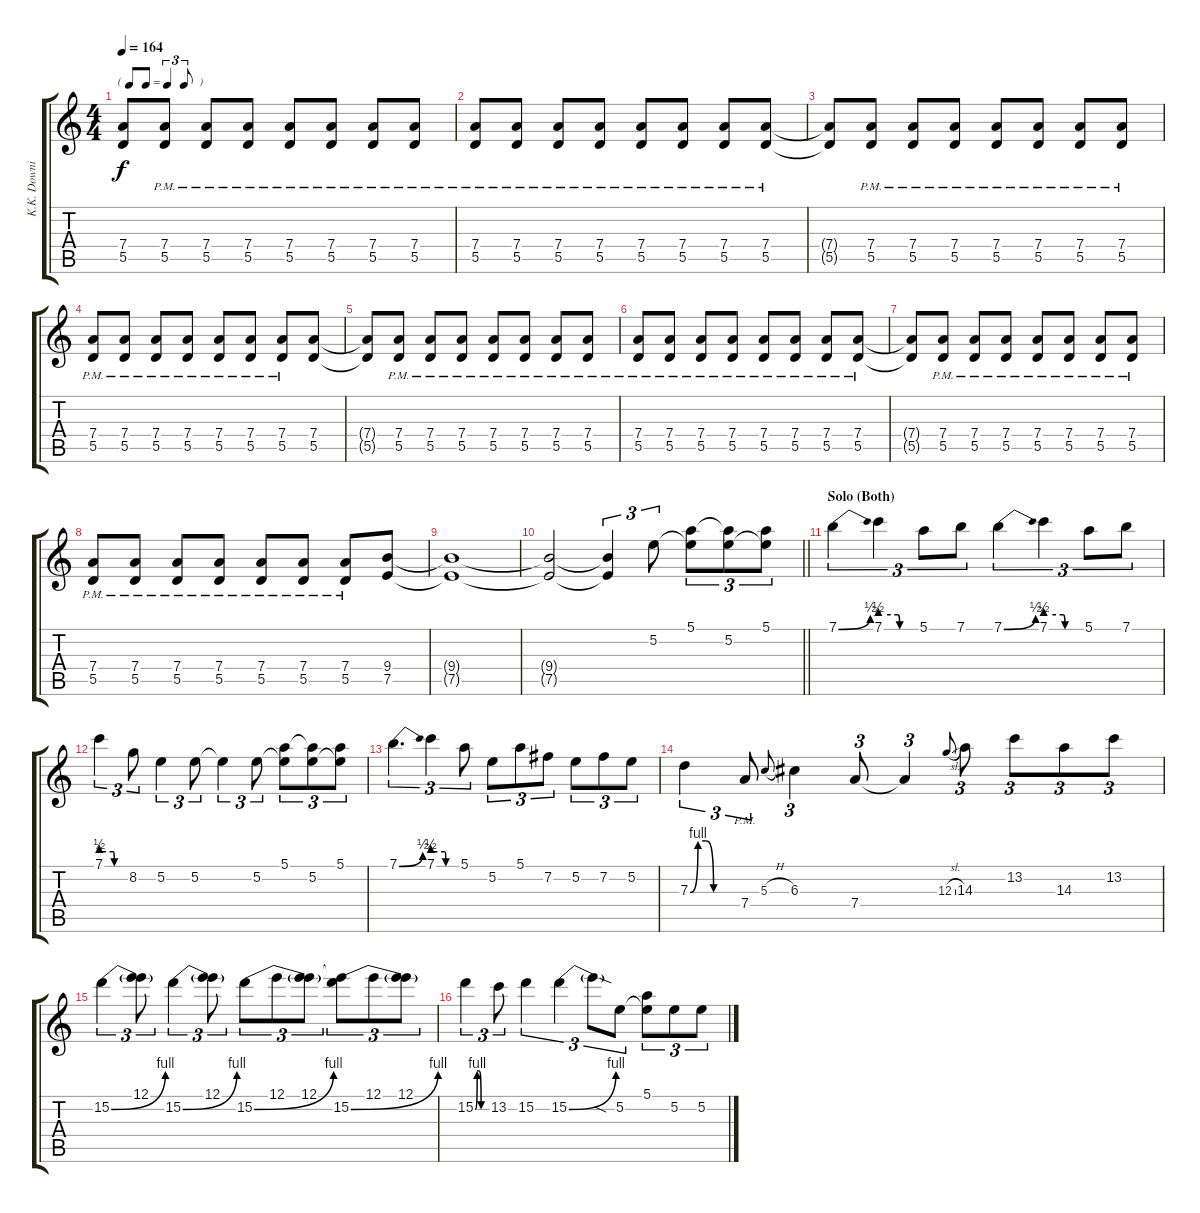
\track ("K.K. Downing" "K.K. Downi") {instrument distortionguitar}
\staff {score tabs}
\tuning (E4 B3 G3 D3 A2 E2) {hide}
\ts (4 4)
\tf triplet8th
\tempo 164
\clef g2
\ks c
(7.4{t} 5.5{t}).8{dy f} (7.4{pm} 5.5{pm}).8 (7.4{pm} 5.5{pm}).8 (7.4{pm} 5.5{pm}).8 (7.4{pm} 5.5{pm}).8 (7.4{pm} 5.5{pm}).8 (7.4{pm} 5.5{pm}).8 (7.4{pm} 5.5{pm}).8 |
(7.4{pm} 5.5{pm}).8 (7.4{pm} 5.5{pm}).8 (7.4{pm} 5.5{pm}).8 (7.4{pm} 5.5{pm}).8 (7.4{pm} 5.5{pm}).8 (7.4{pm} 5.5{pm}).8 (7.4{pm} 5.5{pm}).8 (7.4{pm} 5.5{pm}).8 |
(7.4{t} 5.5{t}).8 (7.4{pm} 5.5{pm}).8 (7.4{pm} 5.5{pm}).8 (7.4{pm} 5.5{pm}).8 (7.4{pm} 5.5{pm}).8 (7.4{pm} 5.5{pm}).8 (7.4{pm} 5.5{pm}).8 (7.4{pm} 5.5{pm}).8 |
(7.4{pm} 5.5{pm}).8 (7.4{pm} 5.5{pm}).8 (7.4{pm} 5.5{pm}).8 (7.4{pm} 5.5{pm}).8 (7.4{pm} 5.5{pm}).8 (7.4{pm} 5.5{pm}).8 (7.4{pm} 5.5{pm}).8 (7.4 5.5).8 |
(7.4{t} 5.5{t}).8 (7.4{pm} 5.5{pm}).8 (7.4{pm} 5.5{pm}).8 (7.4{pm} 5.5{pm}).8 (7.4{pm} 5.5{pm}).8 (7.4{pm} 5.5{pm}).8 (7.4{pm} 5.5{pm}).8 (7.4{pm} 5.5{pm}).8 |
(7.4{pm} 5.5{pm}).8 (7.4{pm} 5.5{pm}).8 (7.4{pm} 5.5{pm}).8 (7.4{pm} 5.5{pm}).8 (7.4{pm} 5.5{pm}).8 (7.4{pm} 5.5{pm}).8 (7.4{pm} 5.5{pm}).8 (7.4{pm} 5.5{pm}).8 |
(7.4{t} 5.5{t}).8 (7.4{pm} 5.5{pm}).8 (7.4{pm} 5.5{pm}).8 (7.4{pm} 5.5{pm}).8 (7.4{pm} 5.5{pm}).8 (7.4{pm} 5.5{pm}).8 (7.4{pm} 5.5{pm}).8 (7.4{pm} 5.5{pm}).8 |
(7.4{pm} 5.5{pm}).8 (7.4{pm} 5.5{pm}).8 (7.4{pm} 5.5{pm}).8 (7.4{pm} 5.5{pm}).8 (7.4{pm} 5.5{pm}).8 (7.4{pm} 5.5{pm}).8 (7.4{pm} 5.5{pm}).8 (9.4 7.5).8 |
(9.4{t} 7.5{t}).1 |
\barLineRight lightlight
(9.4{t} 7.5{t}).2 (9.4{t} 7.5{t}).4{tu (3 2)} 5.2.8{tu (3 2)} (5.1 5.2{t}).8{tu (3 2)} (5.1{t} 5.2).8{tu (3 2)} (5.1 5.2{t}).8{tu (3 2)} |
\section ("" "Solo (Both)")
7.1{be (bend 0 0 60 2)}.4{tu (3 2)} 7.1{be (custom 0 2 30 2 33 0 60 0)}.4{tu (3 2)} 5.1.8{tu (3 2)} 7.1.8{tu (3 2)} 7.1{be (bend 0 0 60 2)}.4{tu (3 2)} 7.1{be (custom 0 2 30 2 33 0 60 0)}.4{tu (3 2)} 5.1.8{tu (3 2)} 7.1.8{tu (3 2)} |
7.1{be (custom 0 2 30 2 33 0 60 0)}.4{tu (3 2)} 8.2.8{tu (3 2)} 5.2.4{tu (3 2)} 5.2.8{tu (3 2)} 5.2{t}.4{tu (3 2)} 5.2.8{tu (3 2)} (5.1 5.2{t}).8{tu (3 2)} (5.1{t} 5.2).8{tu (3 2)} (5.1 5.2{t}).8{tu (3 2)} |
7.1{be (bend 0 0 60 2)}.4{d tu (3 2)} 7.1{be (custom 0 2 30 2 33 0 60 0)}.4{tu (3 2)} 5.1.8{tu (3 2)} 5.2.8{tu (3 2)} 5.1.8{tu (3 2)} 7.2.8{tu (3 2)} 5.2.8{tu (3 2)} 7.2.8{tu (3 2)} 5.2.8{tu (3 2)} |
7.3{be (custom 0 0 10 4 20 4 30 0 60 0)}.4{tu (3 2)} 7.4{pm}.8{tu (3 2)} 5.3{h}.8{gr onbeat} 6.3.4{tu (3 2)} 7.4.8{tu (3 2)} 7.4{t}.4{tu (3 2)} 12.3{sl}.8{gr onbeat} 14.3.8{tu (3 2)} 13.2.8{tu (3 2)} 14.3.8{tu (3 2)} 13.2.8{tu (3 2)} |
15.2{be (bend 0 0 60 4)}.4{tu (3 2)} (12.1 15.2{t}).8{tu (3 2)} 15.2{be (bend 0 0 60 4)}.4{tu (3 2)} (12.1 15.2{t}).8{tu (3 2)} 15.2{be (bend 0 0 60 4)}.8{tu (3 2)} 12.1.8{tu (3 2)} (12.1 15.2{t}).8{tu (3 2)} (12.1{t} 15.2{be (bend 0 0 60 4)}).8{tu (3 2)} 12.1.8{tu (3 2)} (12.1 15.2{t}).8{tu (3 2)} |
15.2{be (custom 0 0 10 4 20 4 30 0 60 0)}.4{tu (3 2)} 13.2.8{tu (3 2)} 15.2.4{tu (3 2)} 15.2{be (bend 0 0 60 4)}.4{tu (3 2)} 15.2{sod t}.8{tu (3 2)} 5.2.8{tu (3 2)} (5.1 5.2{t}).8{tu (3 2)} 5.2.8{tu (3 2)} 5.2.8{tu (3 2)}
